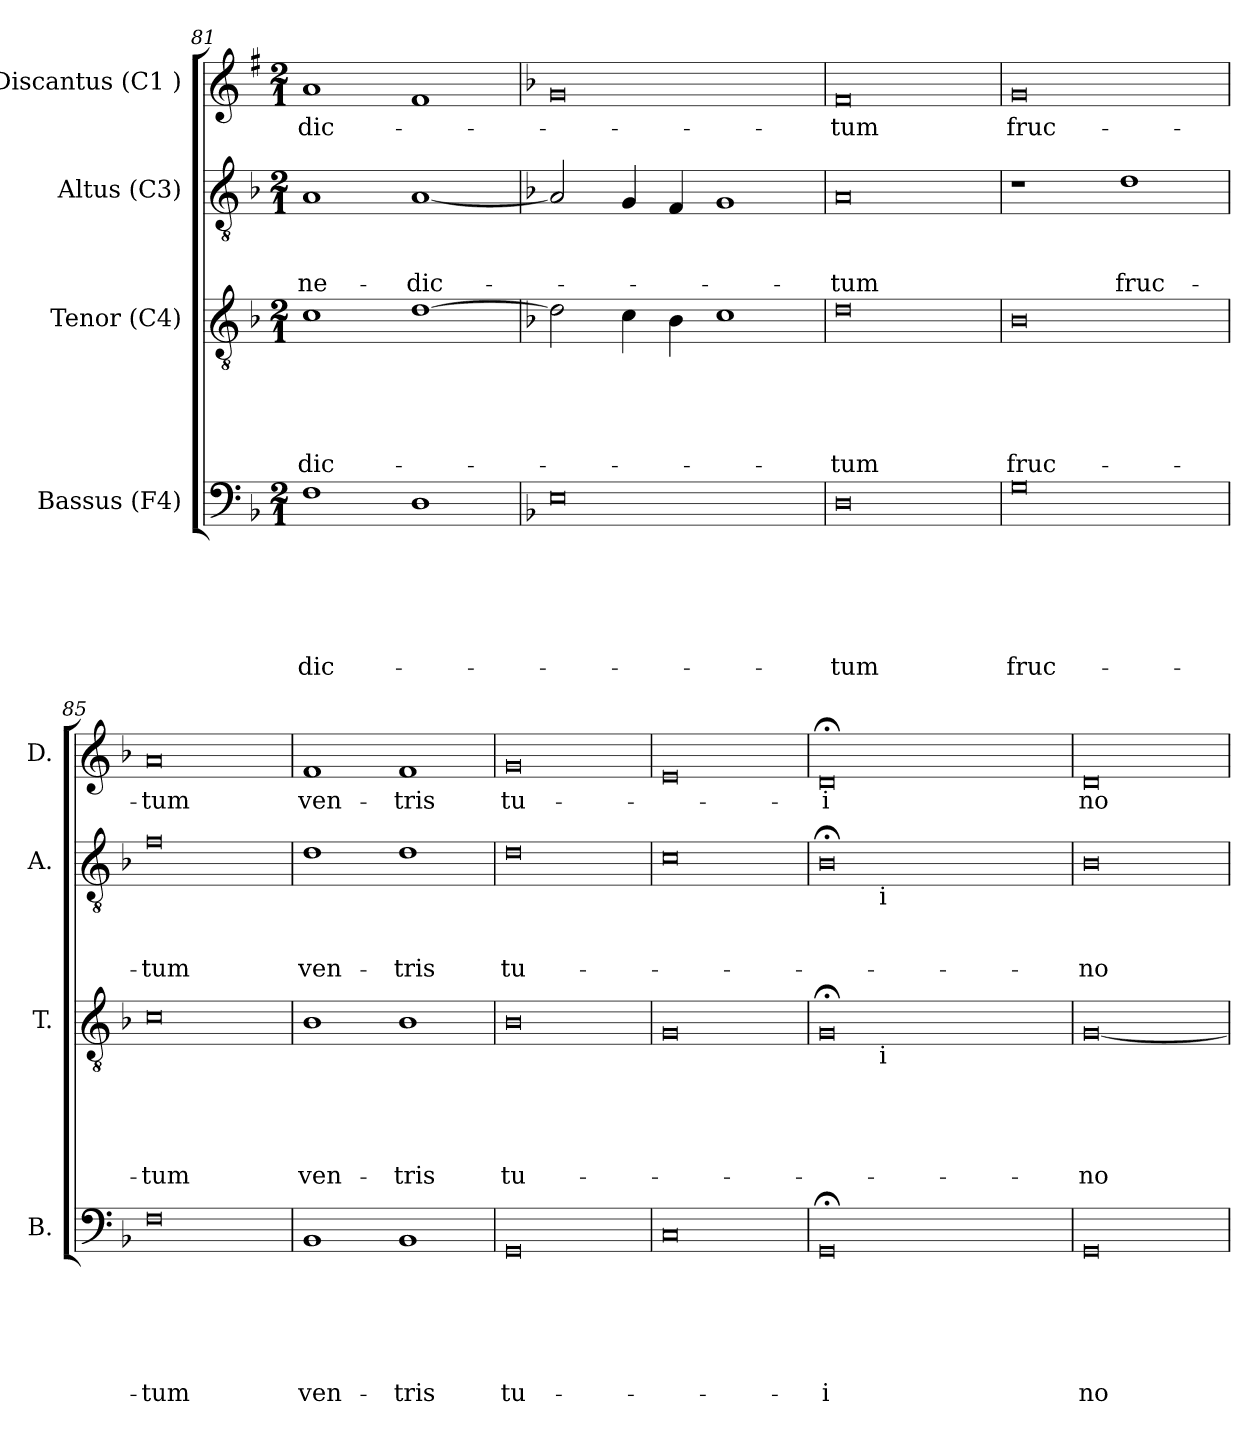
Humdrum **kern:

**kern	**text	**text	**text	**text	**text	**text	**kern	**text	**text	**text	**text	**text	**kern	**text	**text	**text	**kern	**text
*part4	*part4	*part4	*part4	*part4	*part4	*part4	*part3	*part3	*part3	*part3	*part3	*part3	*part2	*part2	*part2	*part2	*part1	*part1
*staff4	*staff4	*staff4	*staff4	*staff4	*staff4	*staff4	*staff3	*staff3	*staff3	*staff3	*staff3	*staff3	*staff2	*staff2	*staff2	*staff2	*staff1	*staff1
*I"Bassus (F4)	*	*	*	*	*	*	*I"Tenor (C4)	*	*	*	*	*	*I"Altus (C3)	*	*	*	*I"Discantus (C1 )	*
*I'B.	*	*	*	*	*	*	*I'T.	*	*	*	*	*	*I'A.	*	*	*	*I'D.	*
*clefF4	*	*	*	*	*	*	*clefGv2	*	*	*	*	*	*clefGv2	*	*	*	*clefG2	*
*k[b-]	*	*	*	*	*	*	*k[b-]	*	*	*	*	*	*k[b-]	*	*	*	*k[f#]	*
*F:	*	*	*	*	*	*	*F:	*	*	*	*	*	*F:	*	*	*	*G:	*
*M2/1	*	*	*	*	*	*	*M2/1	*	*	*	*	*	*M2/1	*	*	*	*M2/1	*
=81	=81	=81	=81	=81	=81	=81	=81	=81	=81	=81	=81	=81	=81	=81	=81	=81	=81	=81
!	!	!	!	!	!	!LO:LY:b	!	!	!	!	!	!LO:LY:b	!	!	!	!LO:LY:b	!	!LO:LY:b
1F	.	.	.	.	.	-dic-	1c	.	.	.	.	-dic-	1A	.	.	-ne-	1a	-dic-
!	!	!	!	!	!	!	!	!	!	!	!	!	!	!	!	!LO:LY:b	!	!
1D	.	.	.	.	.	.	[<1d	.	.	.	.	.	[<1A	.	.	-dic-	1f#	.
!!LO:LB:g=z
=82	=82	=82	=82	=82	=82	=82	=82	=82	=82	=82	=82	=82	=82	=82	=82	=82	=82	=82
*	*	*	*	*	*	*	*	*	*	*	*	*	*	*	*	*	*k[b-]	*
*	*	*	*	*	*	*	*	*	*	*	*	*	*	*	*	*	*F:	*
0E	.	.	.	.	.	.	2d\]	.	.	.	.	.	2A/]	.	.	.	0g	.
.	.	.	.	.	.	.	4c\	.	.	.	.	.	4G/	.	.	.	.	.
.	.	.	.	.	.	.	4B-\	.	.	.	.	.	4F/	.	.	.	.	.
.	.	.	.	.	.	.	1c	.	.	.	.	.	1G	.	.	.	.	.
=83	=83	=83	=83	=83	=83	=83	=83	=83	=83	=83	=83	=83	=83	=83	=83	=83	=83	=83
!	!	!	!	!	!	!LO:LY:b	!	!	!	!	!	!LO:LY:b	!	!	!	!LO:LY:b	!	!LO:LY:b
0D	.	.	.	.	.	-tum	0d	.	.	.	.	-tum	0A	.	.	-tum	0f	-tum
=84	=84	=84	=84	=84	=84	=84	=84	=84	=84	=84	=84	=84	=84	=84	=84	=84	=84	=84
!	!	!	!	!	!	!LO:LY:b	!	!	!	!	!	!LO:LY:b	!	!	!	!	!	!LO:LY:b
0G	.	.	.	.	.	fruc-	0B-	.	.	.	.	fruc-	1r	.	.	.	0g	fruc-
!	!	!	!	!	!	!	!	!	!	!	!	!	!	!	!	!LO:LY:b	!	!
.	.	.	.	.	.	.	.	.	.	.	.	.	1d	.	.	fruc-	.	.
=85	=85	=85	=85	=85	=85	=85	=85	=85	=85	=85	=85	=85	=85	=85	=85	=85	=85	=85
!	!	!	!	!	!	!LO:LY:b	!	!	!	!	!	!LO:LY:b	!	!	!	!LO:LY:b	!	!LO:LY:b
0F	.	.	.	.	.	-tum	0c	.	.	.	.	-tum	0f	.	.	-tum	0a	-tum
=86	=86	=86	=86	=86	=86	=86	=86	=86	=86	=86	=86	=86	=86	=86	=86	=86	=86	=86
!	!	!	!	!	!	!LO:LY:b	!	!	!	!	!	!LO:LY:b	!	!	!	!LO:LY:b	!	!LO:LY:b
1BB-	.	.	.	.	.	ven-	1B-	.	.	.	.	ven-	1d	.	.	ven-	1f	ven-
!	!	!	!	!	!	!LO:LY:b	!	!	!	!	!	!LO:LY:b	!	!	!	!LO:LY:b	!	!LO:LY:b
1BB-	.	.	.	.	.	-tris	1B-	.	.	.	.	-tris	1d	.	.	-tris	1f	-tris
=87	=87	=87	=87	=87	=87	=87	=87	=87	=87	=87	=87	=87	=87	=87	=87	=87	=87	=87
!	!	!	!	!	!	!LO:LY:b	!	!	!	!	!	!LO:LY:b	!	!	!	!LO:LY:b	!	!LO:LY:b
0GG	.	.	.	.	.	tu-	0B-	.	.	.	.	tu-	0d	.	.	tu-	0g	tu-
=88	=88	=88	=88	=88	=88	=88	=88	=88	=88	=88	=88	=88	=88	=88	=88	=88	=88	=88
0C	.	.	.	.	.	.	0G	.	.	.	.	.	0c	.	.	.	0e	.
=89	=89	=89	=89	=89	=89	=89	=89	=89	=89	=89	=89	=89	=89	=89	=89	=89	=89	=89
!	!	!	!	!	!	!LO:LY:b:rj	!	!	!	!	!	!	!	!	!	!	!	!LO:LY:b:rj
*	*	*	*	*	*	*	*^	*	*	*	*	*	*^	*	*	*	*	*
0GG;	.	.	.	.	.	-i	0G;	4ryy	.	.	.	.	.	0B-;<	4ryy	.	.	.	0d;	-i
.	.	.	.	.	.	.	.	16ryy	.	.	.	.	.	.	16ryy	.	.	.	.	.
!	!	!	!	!	!	!	!	!	!	!	!	!	!	!	!LO:TX:b:t=i	!	!	!	!	!
!	!	!	!	!	!	!	!	!LO:TX:b:t=i	!	!	!	!	!	!	!	!	!	!	!	!
.	.	.	.	.	.	.	.	1ryy	.	.	.	.	.	.	1ryy	.	.	.	.	.
.	.	.	.	.	.	.	.	2ryy	.	.	.	.	.	.	2ryy	.	.	.	.	.
.	.	.	.	.	.	.	.	8.ryy	.	.	.	.	.	.	8.ryy	.	.	.	.	.
!!LO:PB:g=z
=90	=90	=90	=90	=90	=90	=90	=90	=90	=90	=90	=90	=90	=90	=90	=90	=90	=90	=90	=90	=90
!	!	!	!	!	!	!LO:LY:b	!	!	!	!	!	!	!LO:LY:b	!	!	!	!	!LO:LY:b	!	!LO:LY:b
*	*	*	*	*	*	*	*v	*v	*	*	*	*	*	*	*	*	*	*	*	*
*	*	*	*	*	*	*	*	*	*	*	*	*	*v	*v	*	*	*	*	*
0GG	.	.	.	.	.	no-	[<0G	.	.	.	.	-no-	0B-	.	.	-no-	0d	no-
=	=	=	=	=	=	=	=	=	=	=	=	=	=	=	=	=	=	=
*-	*-	*-	*-	*-	*-	*-	*-	*-	*-	*-	*-	*-	*-	*-	*-	*-	*-	*-
